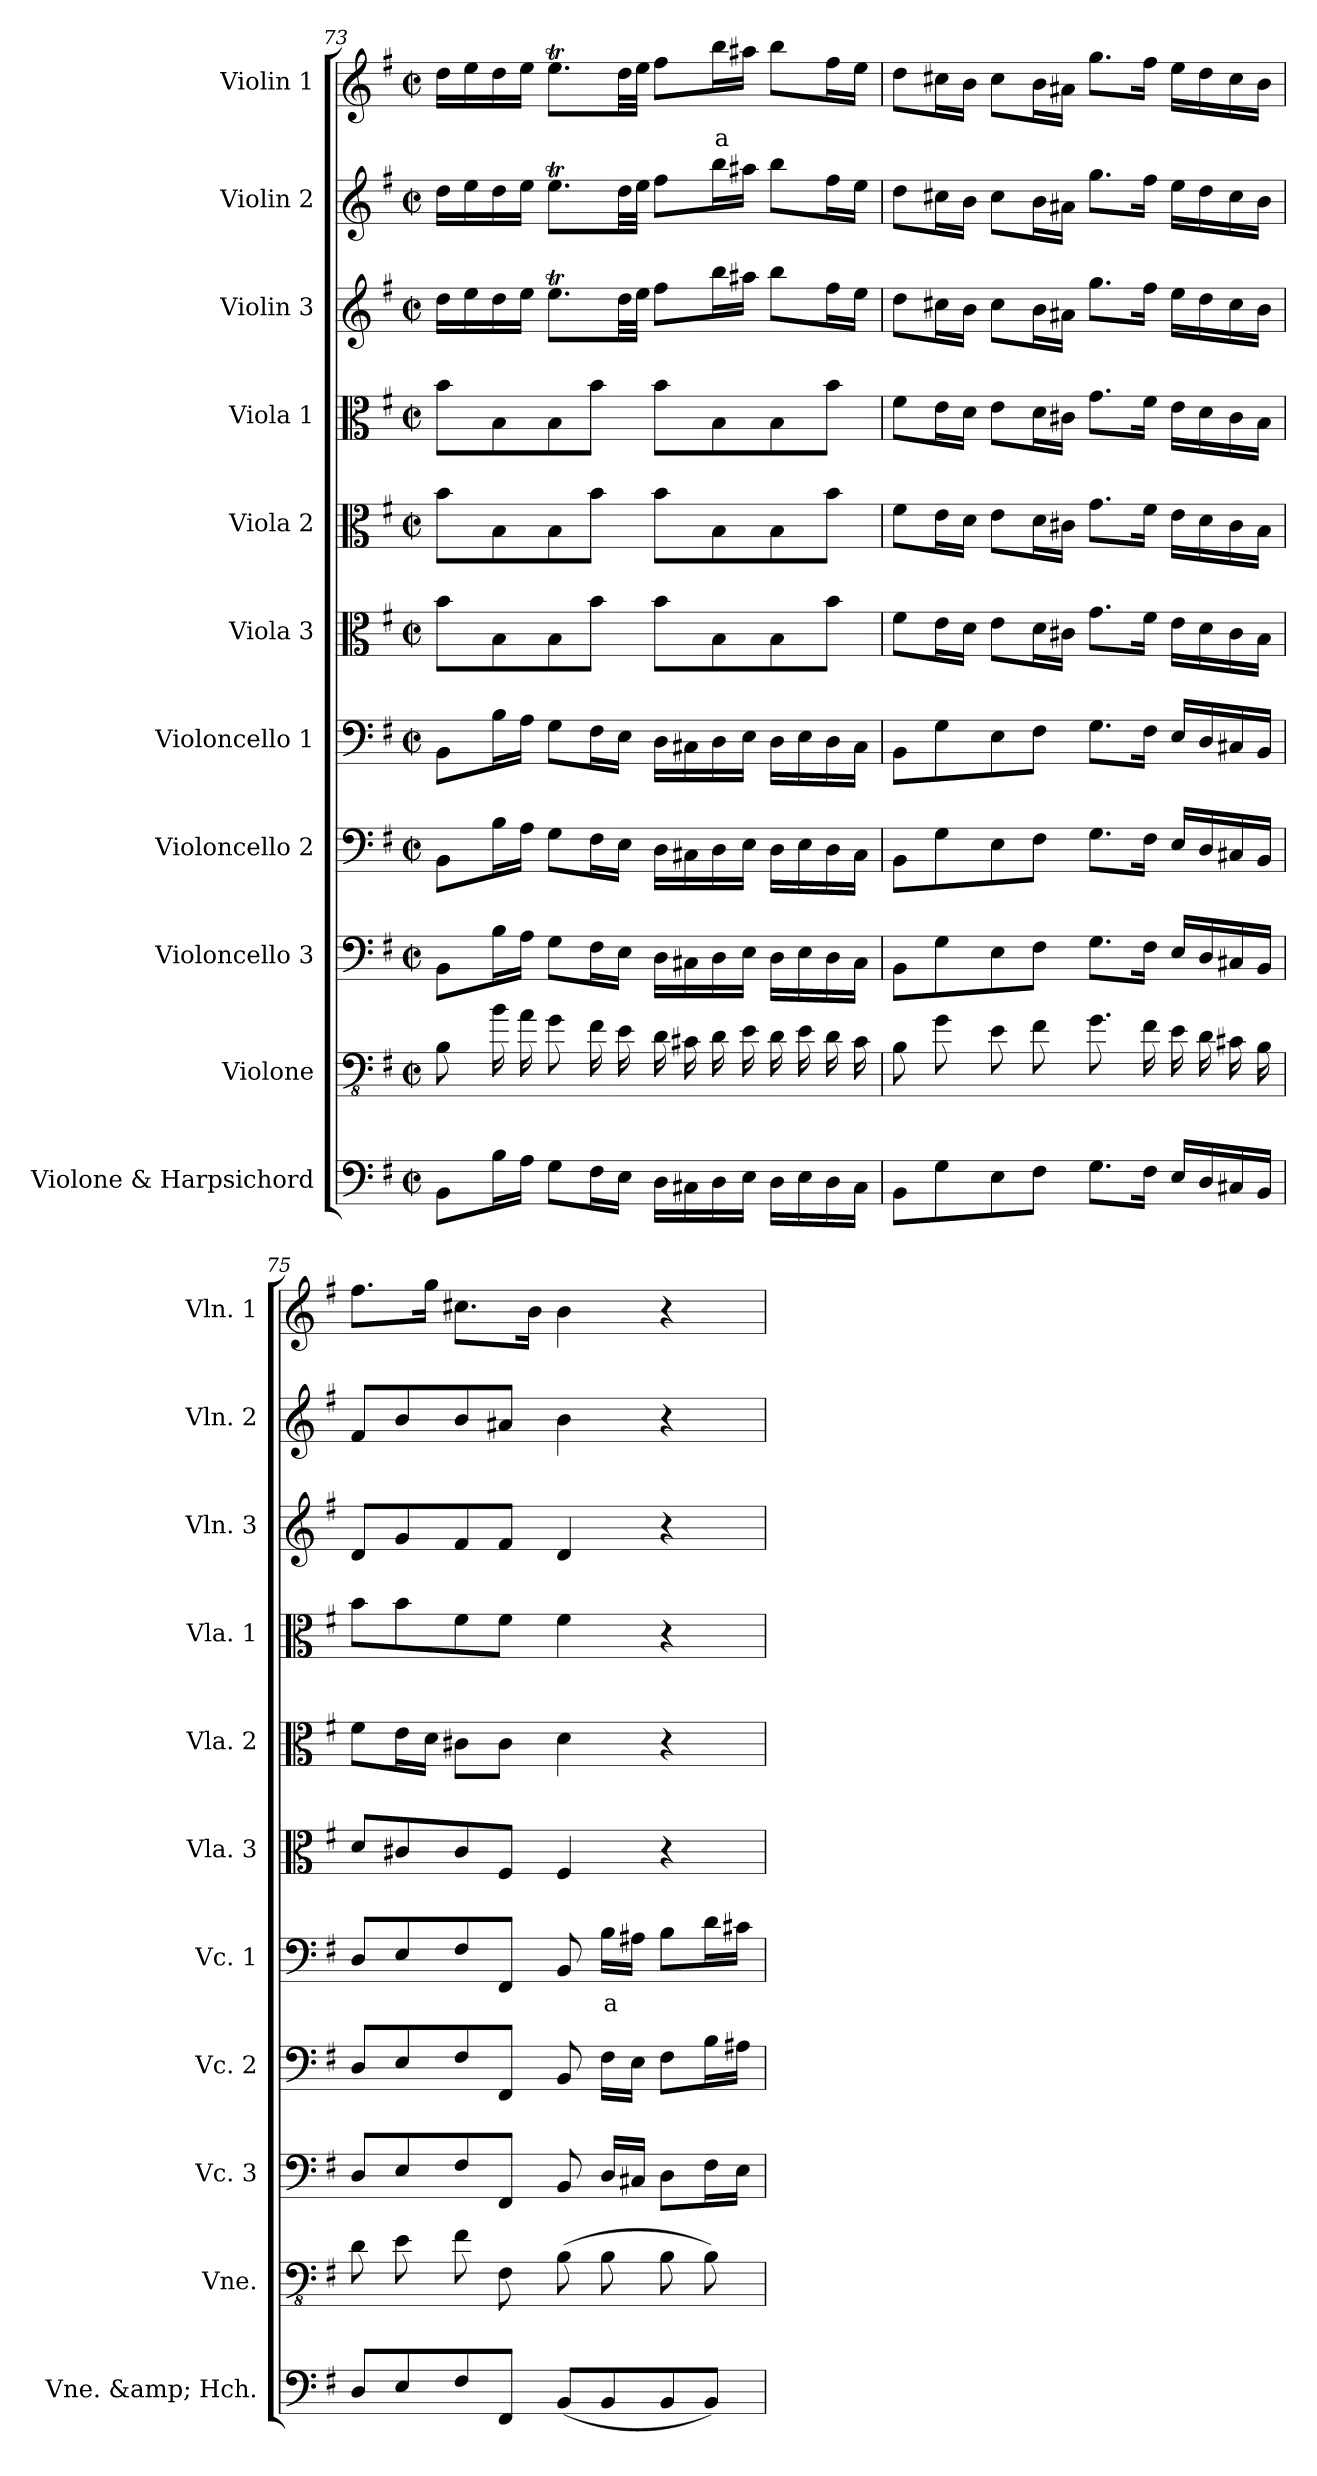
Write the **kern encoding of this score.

**kern	**kern	**kern	**kern	**kern	**text	**kern	**kern	**kern	**kern	**kern	**kern	**text
*part11	*part10	*part9	*part8	*part7	*part7	*part6	*part5	*part4	*part3	*part2	*part1	*part1
*staff11	*staff10	*staff9	*staff8	*staff7	*staff7	*staff6	*staff5	*staff4	*staff3	*staff2	*staff1	*staff1
*I"Violone &amp; Harpsichord	*I"Violone	*I"Violoncello 3	*I"Violoncello 2	*I"Violoncello 1	*	*I"Viola 3	*I"Viola 2	*I"Viola 1	*I"Violin 3	*I"Violin 2	*I"Violin 1	*
*I'Vne. &amp; Hch.	*I'Vne.	*I'Vc. 3	*I'Vc. 2	*I'Vc. 1	*	*I'Vla. 3	*I'Vla. 2	*I'Vla. 1	*I'Vln. 3	*I'Vln. 2	*I'Vln. 1	*
*clefF4	*clefFv4	*clefF4	*clefF4	*clefF4	*	*clefC3	*clefC3	*clefC3	*clefG2	*clefG2	*clefG2	*
*	*ITrd7c12	*	*	*	*	*	*	*	*	*	*	*
*k[f#]	*k[f#]	*k[f#]	*k[f#]	*k[f#]	*	*k[f#]	*k[f#]	*k[f#]	*k[f#]	*k[f#]	*k[f#]	*
*M4/4	*M4/4	*M4/4	*M4/4	*M4/4	*	*M4/4	*M4/4	*M4/4	*M4/4	*M4/4	*M4/4	*
*met(c|)	*met(c|)	*met(c|)	*met(c|)	*met(c|)	*	*met(c|)	*met(c|)	*met(c|)	*met(c|)	*met(c|)	*met(c|)	*
=73	=73	=73	=73	=73	=73	=73	=73	=73	=73	=73	=73	=73
8BB\L	8BBB	8BB\L	8BB\L	8BB\L	.	8b\L	8b\L	8b\L	16dd\LL	16dd\LL	16dd\LL	.
.	.	.	.	.	.	.	.	.	16ee\	16ee\	16ee\	.
16B\L	16BB	16B\L	16B\L	16B\L	.	8B\	8B\	8B\	16dd\	16dd\	16dd\	.
16A\JJ	16AA	16A\JJ	16A\JJ	16A\JJ	.	.	.	.	16ee\JJ	16ee\JJ	16ee\JJ	.
8G\L	8GG	8G\L	8G\L	8G\L	.	8B\	8B\	8B\	8.eeT\L	8.eeT\L	8.eeT\L	.
16F#\L	16FF#	16F#\L	16F#\L	16F#\L	.	8b\J	8b\J	8b\J	.	.	.	.
16E\JJ	16EE	16E\JJ	16E\JJ	16E\JJ	.	.	.	.	32dd\LL	32dd\LL	32dd\LL	.
.	.	.	.	.	.	.	.	.	32ee\JJJ	32ee\JJJ	32ee\JJJ	.
16D\LL	16DD	16D\LL	16D\LL	16D\LL	.	8b\L	8b\L	8b\L	8ff#\L	8ff#\L	8ff#\L	.
16C#X\	16CC#X	16C#X\	16C#X\	16C#X\	.	.	.	.	.	.	.	.
!	!	!	!	!	!	!	!	!	!	!	!	!LO:LY:color=#FF0000
16D\	16DD	16D\	16D\	16D\	.	8B\	8B\	8B\	16bb\L	16bb\L	16bb\L	a
16E\JJ	16EE	16E\JJ	16E\JJ	16E\JJ	.	.	.	.	16aa#X\JJ	16aa#X\JJ	16aa#X\JJ	.
16D\LL	16DD	16D\LL	16D\LL	16D\LL	.	8B\	8B\	8B\	8bb\L	8bb\L	8bb\L	.
16E\	16EE	16E\	16E\	16E\	.	.	.	.	.	.	.	.
16D\	16DD	16D\	16D\	16D\	.	8b\J	8b\J	8b\J	16ff#\L	16ff#\L	16ff#\L	.
16C#\JJ	16CC#	16C#\JJ	16C#\JJ	16C#\JJ	.	.	.	.	16ee\JJ	16ee\JJ	16ee\JJ	.
=74	=74	=74	=74	=74	=74	=74	=74	=74	=74	=74	=74	=74
8BB\L	8BBB	8BB\L	8BB\L	8BB\L	.	8f#\L	8f#\L	8f#\L	8dd\L	8dd\L	8dd\L	.
8G\	8GG	8G\	8G\	8G\	.	16e\L	16e\L	16e\L	16cc#X\L	16cc#X\L	16cc#X\L	.
.	.	.	.	.	.	16d\JJ	16d\JJ	16d\JJ	16b\JJ	16b\JJ	16b\JJ	.
8E\	8EE	8E\	8E\	8E\	.	8e\L	8e\L	8e\L	8cc#\L	8cc#\L	8cc#\L	.
8F#\J	8FF#	8F#\J	8F#\J	8F#\J	.	16d\L	16d\L	16d\L	16b\L	16b\L	16b\L	.
.	.	.	.	.	.	16c#X\JJ	16c#X\JJ	16c#X\JJ	16a#X\JJ	16a#X\JJ	16a#X\JJ	.
8.G\L	8.GG	8.G\L	8.G\L	8.G\L	.	8.g\L	8.g\L	8.g\L	8.gg\L	8.gg\L	8.gg\L	.
16F#\Jk	16FF#	16F#\Jk	16F#\Jk	16F#\Jk	.	16f#\Jk	16f#\Jk	16f#\Jk	16ff#\Jk	16ff#\Jk	16ff#\Jk	.
16E/LL	16EE	16E/LL	16E/LL	16E/LL	.	16e\LL	16e\LL	16e\LL	16ee\LL	16ee\LL	16ee\LL	.
16D/	16DD	16D/	16D/	16D/	.	16d\	16d\	16d\	16dd\	16dd\	16dd\	.
16C#X/	16CC#X	16C#X/	16C#X/	16C#X/	.	16c#\	16c#\	16c#\	16cc#\	16cc#\	16cc#\	.
16BB/JJ	16BBB	16BB/JJ	16BB/JJ	16BB/JJ	.	16B\JJ	16B\JJ	16B\JJ	16b\JJ	16b\JJ	16b\JJ	.
=75	=75	=75	=75	=75	=75	=75	=75	=75	=75	=75	=75	=75
8D/L	8DD	8D/L	8D/L	8D/L	.	8d/L	8f#\L	8b\L	8d/L	8f#/L	8.ff#\L	.
8E/	8EE	8E/	8E/	8E/	.	8c#X/	16e\L	8b\	8g/	8b/	.	.
.	.	.	.	.	.	.	16d\JJ	.	.	.	16gg\Jk	.
8F#/	8FF#	8F#/	8F#/	8F#/	.	8c#/	8c#X\L	8f#\	8f#/	8b/	8.cc#X\L	.
8FF#/J	8FFF#	8FF#/J	8FF#/J	8FF#/J	.	8F#/J	8c#\J	8f#\J	8f#/J	8a#X/J	.	.
.	.	.	.	.	.	.	.	.	.	.	16b\Jk	.
(8BB/L	(8BBB	8BB/	8BB/	8BB/	.	4F#/	4d\	4f#\	4d/	4b\	4b\	.
!	!	!	!	!	!LO:LY:color=#FF0000	!	!	!	!	!	!	!
8BB/	8BBB	16D/LL	16F#\LL	16B\LL	a	.	.	.	.	.	.	.
.	.	16C#X/JJ	16E\JJ	16A#X\JJ	.	.	.	.	.	.	.	.
8BB/	8BBB	8D\L	8F#\L	8B\L	.	4r	4r	4r	4r	4r	4r	.
8BB/J)	8BBB)	16F#\L	16B\L	16d\L	.	.	.	.	.	.	.	.
.	.	16E\JJ	16A#X\JJ	16c#X\JJ	.	.	.	.	.	.	.	.
=	=	=	=	=	=	=	=	=	=	=	=	=
*-	*-	*-	*-	*-	*-	*-	*-	*-	*-	*-	*-	*-
